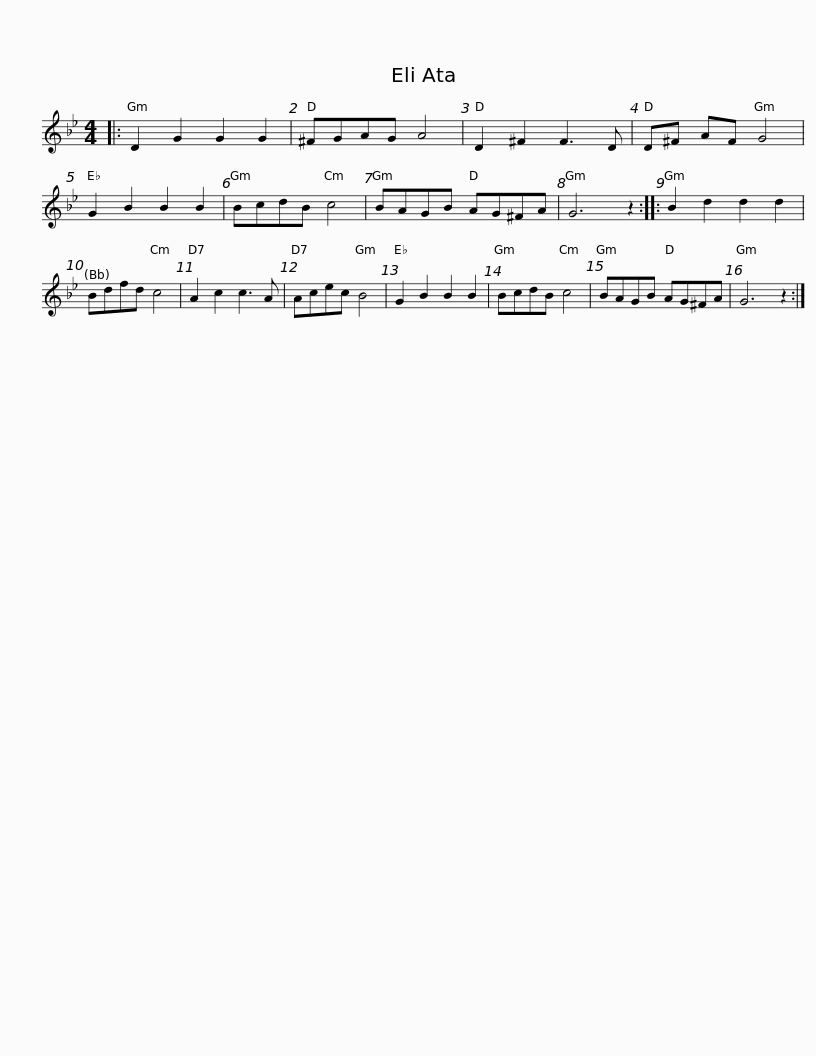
X:1
L:1/8
M:4/4
I:linebreak $
K:Gmin
V:1 treble
V:1
|: D2 G2 G2 G2 | ^FGAG A4 | D2 ^F2 F3 D | D^F AF G4 | G2 B2 B2 B2 | %5
 BcdB c4 | BAGB AG^FA |$ G6 z2 :: B2 d2 d2 d2 | Bdfd c4 | %10
 A2 c2 c3 A | Acec B4 | G2 B2 B2 B2 | BcdB c4 | BAGB AG^FA |$ %15
 G6 z2 :| %16
